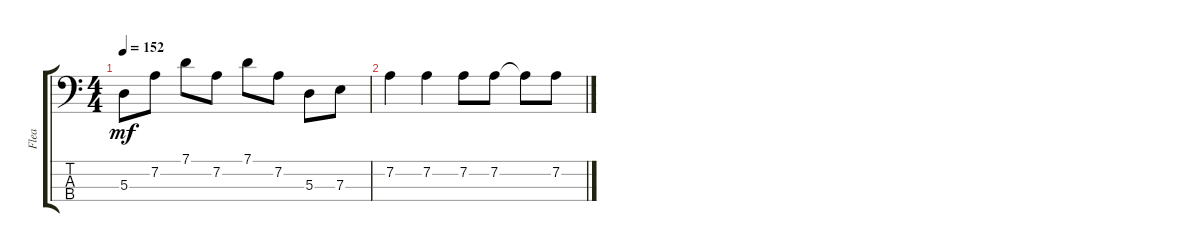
\track ("Flea" "Flea") {instrument electricbassfinger}
\staff {score tabs}
\tuning (G2 D2 A1 E1) {hide}
\ts (4 4)
\tempo 152
\clef f4
\ks c
5.3{t}.8{dy mf} 7.2.8 7.1.8 7.2.8 7.1.8 7.2.8 5.3.8 7.3.8 |
7.2.4 7.2.4 7.2.8 7.2.8 7.2{t}.8 7.2.8
